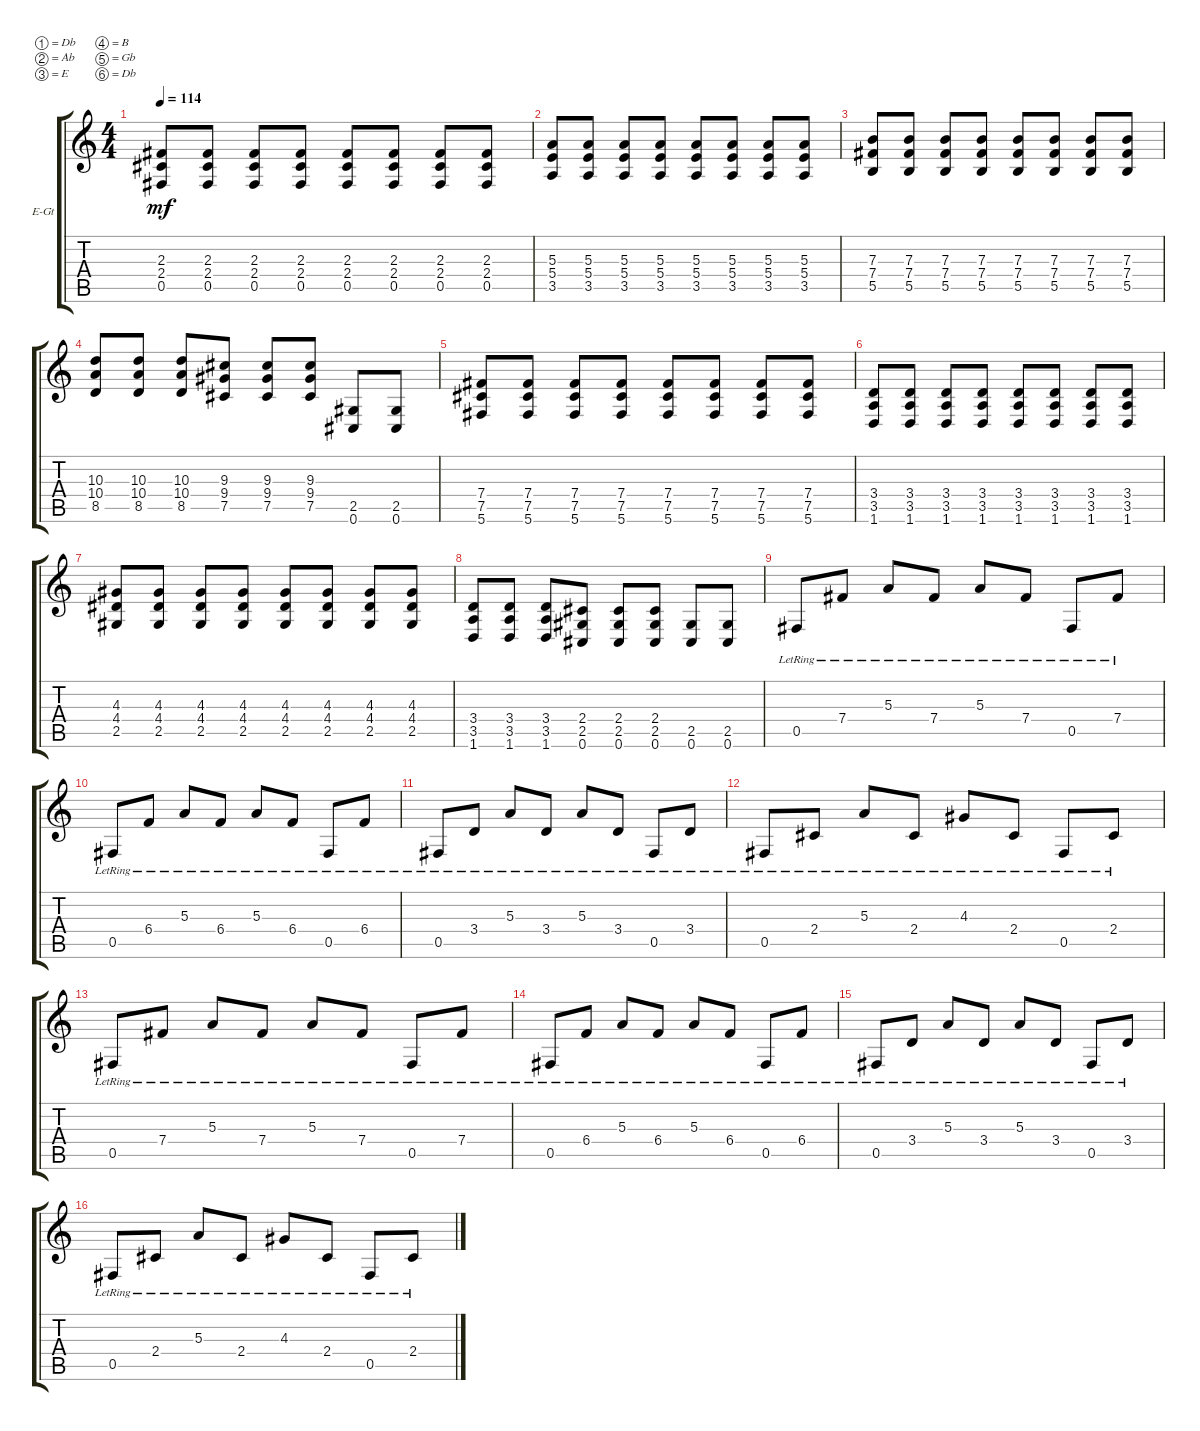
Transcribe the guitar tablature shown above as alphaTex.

\defaultSystemsLayout 4
\bracketExtendMode groupsimilarinstruments
\firstSystemTrackNameOrientation horizontal
\otherSystemsTrackNameOrientation horizontal
\track ("Electric Guitar Seth" "E-Gt") {instrument distortionguitar}
\staff {score tabs}
\tuning (Db4 Ab3 E3 B2 Gb2 Db2)
\ts (4 4)
\tempo 114
\clef g2
\scale
0.333333
\ks c
(0.5 2.4 2.3).8{dy mf} (2.3 2.4 0.5).8 (0.5 2.4 2.3).8 (2.3 2.4 0.5).8 (0.5 2.4 2.3).8 (2.3 2.4 0.5).8 (0.5 2.4 2.3).8 (2.3 2.4 0.5).8 |
\scale
0.333333 (3.5 5.4 5.3).8 (5.3 5.4 3.5).8 (3.5 5.4 5.3).8 (5.3 5.4 3.5).8 (3.5 5.4 5.3).8 (5.3 5.4 3.5).8 (3.5 5.4 5.3).8 (5.3 5.4 3.5).8 |
\scale
0.333333 (7.3 7.4 5.5).8 (5.5 7.4 7.3).8 (7.3 7.4 5.5).8 (5.5 7.4 7.3).8 (7.3 7.4 5.5).8 (5.5 7.4 7.3).8 (7.3 7.4 5.5).8 (5.5 7.4 7.3).8 |
\scale
0.333333 (8.5 10.4 10.3).8 (8.5 10.4 10.3).8 (8.5 10.4 10.3).8 (9.3 9.4 7.5).8 (7.5 9.4 9.3).8 (9.3 9.4 7.5).8 (0.6 2.5).8 (2.5 0.6).8 |
\scale
0.333333 (5.6 7.5 7.4).8 (5.6 7.5 7.4).8 (7.4 7.5 5.6).8 (5.6 7.5 7.4).8 (7.4 7.5 5.6).8 (5.6 7.5 7.4).8 (7.4 7.5 5.6).8 (5.6 7.5 7.4).8 |
\scale
0.333333 (1.6 3.5 3.4).8 (3.4 3.5 1.6).8 (1.6 3.5 3.4).8 (3.4 3.5 1.6).8 (1.6 3.5 3.4).8 (3.4 3.5 1.6).8 (1.6 3.5 3.4).8 (3.4 3.5 1.6).8 |
\scale
0.333333 (2.5 4.4 4.3).8 (4.3 4.4 2.5).8 (2.5 4.4 4.3).8 (4.3 4.4 2.5).8 (2.5 4.4 4.3).8 (4.3 4.4 2.5).8 (2.5 4.4 4.3).8 (4.3 4.4 2.5).8 |
\scale
0.333333 (1.6 3.5 3.4).8 (3.4 3.5 1.6).8 (1.6 3.5 3.4).8 (2.4 2.5 0.6).8 (0.6 2.5 2.4).8 (2.4 2.5 0.6).8 (0.6 2.5).8 (2.5 0.6).8 |
\scale
0.333333 0.5{lr}.8 7.4{lr}.8 5.3{lr}.8 7.4{lr}.8 5.3{lr}.8 7.4{lr}.8 0.5{lr}.8 7.4{lr}.8 |
\scale
0.333333 0.5{lr}.8 6.4{lr}.8 5.3{lr}.8 6.4{lr}.8 5.3{lr}.8 6.4{lr}.8 0.5{lr}.8 6.4{lr}.8 |
\scale
0.333333 0.5{lr}.8 3.4{lr}.8 5.3{lr}.8 3.4{lr}.8 5.3{lr}.8 3.4{lr}.8 0.5{lr}.8 3.4{lr}.8 |
\scale
0.333333 0.5{lr}.8 2.4{lr}.8 5.3{lr}.8 2.4{lr}.8 4.3{lr}.8 2.4{lr}.8 0.5{lr}.8 2.4{lr}.8 |
\scale
0.333333 0.5{lr}.8 7.4{lr}.8 5.3{lr}.8 7.4{lr}.8 5.3{lr}.8 7.4{lr}.8 0.5{lr}.8 7.4{lr}.8 |
\scale
0.333333 0.5{lr}.8 6.4{lr}.8 5.3{lr}.8 6.4{lr}.8 5.3{lr}.8 6.4{lr}.8 0.5{lr}.8 6.4{lr}.8 |
\scale
0.333333 0.5{lr}.8 3.4{lr}.8 5.3{lr}.8 3.4{lr}.8 5.3{lr}.8 3.4{lr}.8 0.5{lr}.8 3.4{lr}.8 |
\scale
0.333333 0.5{lr}.8 2.4{lr}.8 5.3{lr}.8 2.4{lr}.8 4.3{lr}.8 2.4{lr}.8 0.5{lr}.8 2.4{lr}.8
